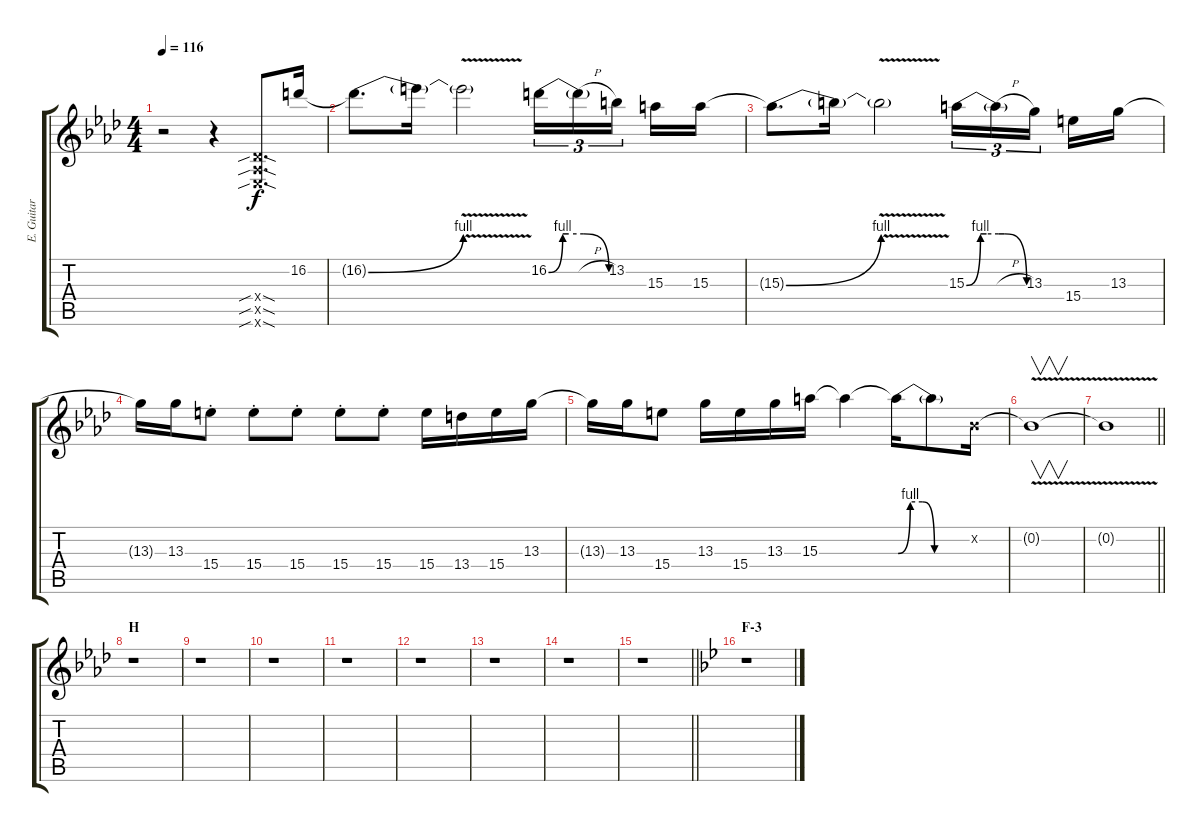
\track ("E. Guitar III" "E. Guitar ") {instrument distortionguitar}
\staff {score tabs}
\tuning (Eb4 Bb3 Gb3 Db3 Ab2 Eb2) {hide}
\ts (4 4)
\tempo 116
\clef g2
\ks ab
r.2{dy f} r.4 (0.4{sib sod x} 0.5{sib sod x} 0.6{sib sod x}).8{d} 16.2.16 |
16.2{be (bend 0 0 60 4) t}.8{d} 16.2{t}.16 16.2{v t}.2 16.2{be (custom 0 0 14 4 20 4 35 4 60 0)}.16{tu (3 2)} 16.2{h t}.16{tu (3 2)} 13.2.16{tu (3 2) beam splitsecondary} 15.3.16 15.3.16 |
15.3{be (bend 0 0 60 4) t}.8{d} 15.3{t}.16 15.3{v t}.2 15.3{be (custom 0 0 14 4 20 4 32 4 38 4 60 0)}.16{tu (3 2)} 15.3{h t}.16{tu (3 2)} 13.3.16{tu (3 2) beam splitsecondary} 15.4.16 13.3.16 |
13.3{t}.16 13.3.16 15.4{st}.8 15.4{st}.8 15.4{st}.8 15.4{st}.8 15.4{st}.8 15.4.16 13.4.16 15.4.16 13.3.16 |
13.3{t}.16 13.3.16 15.4.8 13.3.16 15.4.16 13.3.16 15.3.16 15.3{t}.4 15.3{be (custom 0 0 10 4 20 4 30 0 60 0) t}.16 15.3{t}.8 0.2{x}.16 |
0.2{v t}.1{v} |
\barLineRight lightlight
0.2{t}.1 |
\section ("" "H")
r.1 |
r.1 |
r.1 |
r.1 |
r.1 |
r.1 |
r.1 |
\barLineRight lightlight
r.1 |
\section ("" "F-3")
\ks bb
r.1
